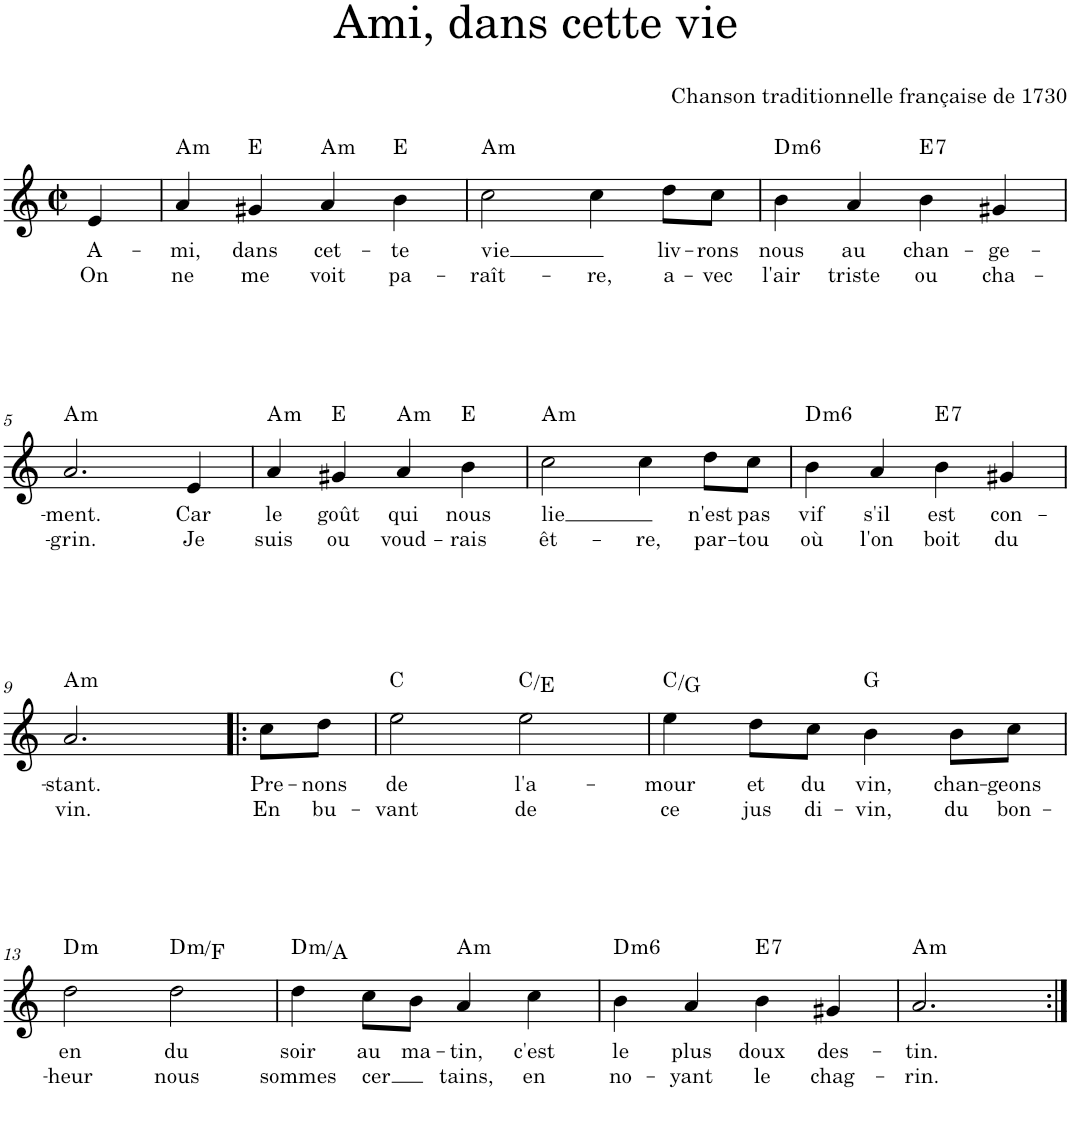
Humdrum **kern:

**kern	**text	**text	**harte
*part1	*part1	*part1	*part1
*staff1	*staff1	*staff1	*
*I"Orgel	*	*	*
*I'Org.	*	*	*
*clefG2	*	*	*
*k[]	*	*	*
*M2/2	*	*	*
*met(c|)	*	*	*
=1	=1	=1	=1
!	!LO:LY:b	!LO:LY:b	!
4e/	A-	On	.
=2	=2	=2	=2
!	!LO:LY:b	!LO:LY:b	!LO:H:kt=m
4a/	-mi,	ne	A:min
!	!LO:LY:b	!LO:LY:b	!
4g#X/	dans	me	E:maj
!	!LO:LY:b	!LO:LY:b	!LO:H:kt=m
4a/	cet-	voit	A:min
!	!LO:LY:b	!LO:LY:b	!
4b\	-te	pa-	E:maj
=3	=3	=3	=3
!	!LO:LY:b	!LO:LY:b	!LO:H:kt=m
2cc\	vie	-raît-	A:min
!	!	!LO:LY:b	!
4cc\	.	-re,	.
!	!LO:LY:b	!LO:LY:b	!
8dd\L	liv-	a-	.
!	!LO:LY:b	!LO:LY:b	!
8cc\J	-rons	-vec	.
=4	=4	=4	=4
!	!LO:LY:b	!LO:LY:b	!LO:H:kt=m6
4b\	nous	l'air	D:min6
!	!LO:LY:b	!LO:LY:b	!
4a/	au	triste	.
!	!LO:LY:b	!LO:LY:b	!LO:H:kt=7
4b\	chan-	ou	E:7
!	!LO:LY:b	!LO:LY:b	!
4g#X/	-ge-	cha-	.
!!LO:LB:g=z
=5	=5	=5	=5
!	!LO:LY:b	!LO:LY:b	!LO:H:kt=m
2.a/	-ment.	-grin.	A:min
!	!LO:LY:b	!LO:LY:b	!
4e/	Car	Je	.
=6	=6	=6	=6
!	!LO:LY:b	!LO:LY:b	!LO:H:kt=m
4a/	le	suis	A:min
!	!LO:LY:b	!LO:LY:b	!
4g#X/	goût	ou	E:maj
!	!LO:LY:b	!LO:LY:b	!LO:H:kt=m
4a/	qui	voud-	A:min
!	!LO:LY:b	!LO:LY:b	!
4b\	nous	-rais	E:maj
=7	=7	=7	=7
!	!LO:LY:b	!LO:LY:b	!LO:H:kt=m
2cc\	lie	êt-	A:min
!	!	!LO:LY:b	!
4cc\	.	-re,	.
!	!LO:LY:b	!LO:LY:b	!
8dd\L	n'est	par-	.
!	!LO:LY:b	!LO:LY:b	!
8cc\J	pas	-tou	.
=8	=8	=8	=8
!	!LO:LY:b	!LO:LY:b	!LO:H:kt=m6
4b\	vif	où	D:min6
!	!LO:LY:b	!LO:LY:b	!
4a/	s'il	l'on	.
!	!LO:LY:b	!LO:LY:b	!LO:H:kt=7
4b\	est	boit	E:7
!	!LO:LY:b	!LO:LY:b	!
4g#X/	con-	du	.
!!LO:LB:g=z
=9	=9	=9	=9
!	!LO:LY:b	!LO:LY:b	!LO:H:kt=m
2.a/	-stant.	vin.	A:min
=10!|:	=10!|:	=10!|:	=10!|:
!	!LO:LY:b	!LO:LY:b	!
8cc\L	Pre-	En	.
!	!LO:LY:b	!LO:LY:b	!
8dd\J	-nons	bu-	.
=11	=11	=11	=11
!	!LO:LY:b	!LO:LY:b	!
2ee\	de	-vant	C:maj
!	!LO:LY:b	!LO:LY:b	!
2ee\	l'a-	de	C:maj/3
=12	=12	=12	=12
!	!LO:LY:b	!LO:LY:b	!
4ee\	-mour	ce	C:maj/5
!	!LO:LY:b	!LO:LY:b	!
8dd\L	et	jus	.
!	!LO:LY:b	!LO:LY:b	!
8cc\J	du	di-	.
!	!LO:LY:b	!LO:LY:b	!
4b\	vin,	-vin,	G:maj
!	!LO:LY:b	!LO:LY:b	!
8b\L	chan-	du	.
!	!LO:LY:b	!LO:LY:b	!
8cc\J	-geons	bon-	.
!!LO:LB:g=z
=13	=13	=13	=13
!	!LO:LY:b	!LO:LY:b	!LO:H:kt=m
2dd\	en	-heur	D:min
!	!LO:LY:b	!LO:LY:b	!LO:H:kt=m
2dd\	du	nous	D:min/b3
=14	=14	=14	=14
!	!LO:LY:b	!LO:LY:b	!LO:H:kt=m
4dd\	soir	sommes	D:min/5
!	!LO:LY:b	!LO:LY:b	!
8cc\L	au	cer	.
!	!LO:LY:b	!	!
8b\J	ma-	.	.
!	!LO:LY:b	!LO:LY:b	!LO:H:kt=m
4a/	-tin,	tains,	A:min
!	!LO:LY:b	!LO:LY:b	!
4cc\	c'est	en	.
=15	=15	=15	=15
!	!LO:LY:b	!LO:LY:b	!LO:H:kt=m6
4b\	le	no-	D:min6
!	!LO:LY:b	!LO:LY:b	!
4a/	plus	-yant	.
!	!LO:LY:b	!LO:LY:b	!LO:H:kt=7
4b\	doux	le	E:7
!	!LO:LY:b	!LO:LY:b	!
4g#X/	des-	chag-	.
=16	=16	=16	=16
!	!LO:LY:b	!LO:LY:b	!LO:H:kt=m
2.a/	-tin.	-rin.	A:min
=:|!	=:|!	=:|!	=:|!
*-	*-	*-	*-
